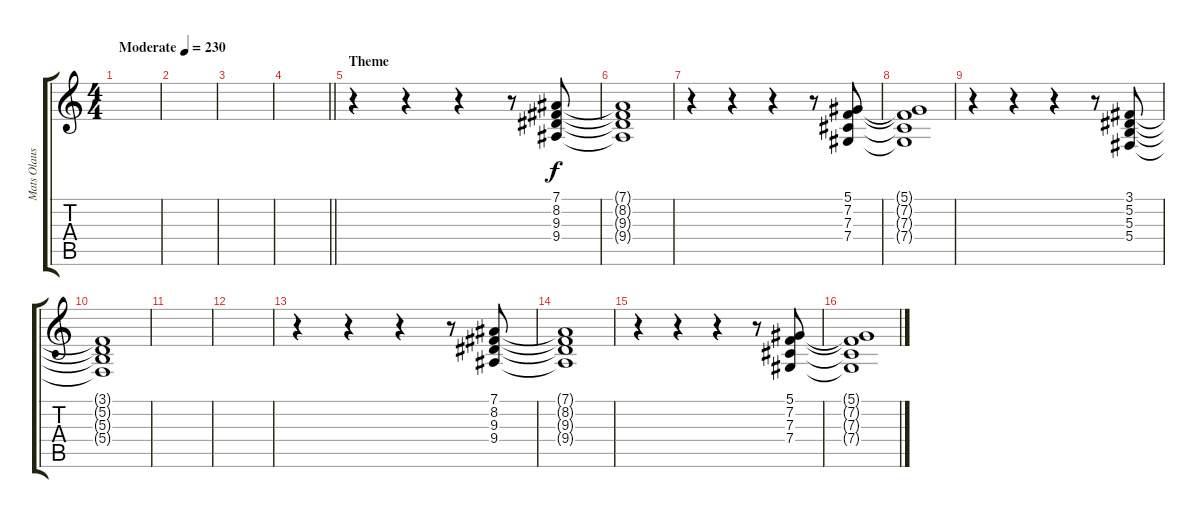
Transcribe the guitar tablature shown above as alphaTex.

\track ("Mats Olausson" "Mats Olaus") {instrument stringensemble1}
\staff {score tabs}
\tuning (Eb4 Bb3 Gb3 Db3 Ab2 Eb2) {hide}
\ts (4 4)
\tempo (230 "Moderate")
\clef g2
\ks c
|
|
|
\barLineRight lightlight
|
\section ("" "Theme")
r.4 r.4 r.4 r.8 (7.1 8.2 9.3 9.4).8 |
(7.1{t} 8.2{t} 9.3{t} 9.4{t}).1 |
r.4 r.4 r.4 r.8 (5.1 7.2 7.3 7.4).8 |
(5.1{t} 7.2{t} 7.3{t} 7.4{t}).1 |
r.4 r.4 r.4 r.8 (3.1 5.2 5.3 5.4).8 |
(3.1{t} 5.2{t} 5.3{t} 5.4{t}).1 |
|
|
r.4 r.4 r.4 r.8 (7.1 8.2 9.3 9.4).8 |
(7.1{t} 8.2{t} 9.3{t} 9.4{t}).1 |
r.4 r.4 r.4 r.8 (5.1 7.2 7.3 7.4).8 |
(5.1{t} 7.2{t} 7.3{t} 7.4{t}).1
